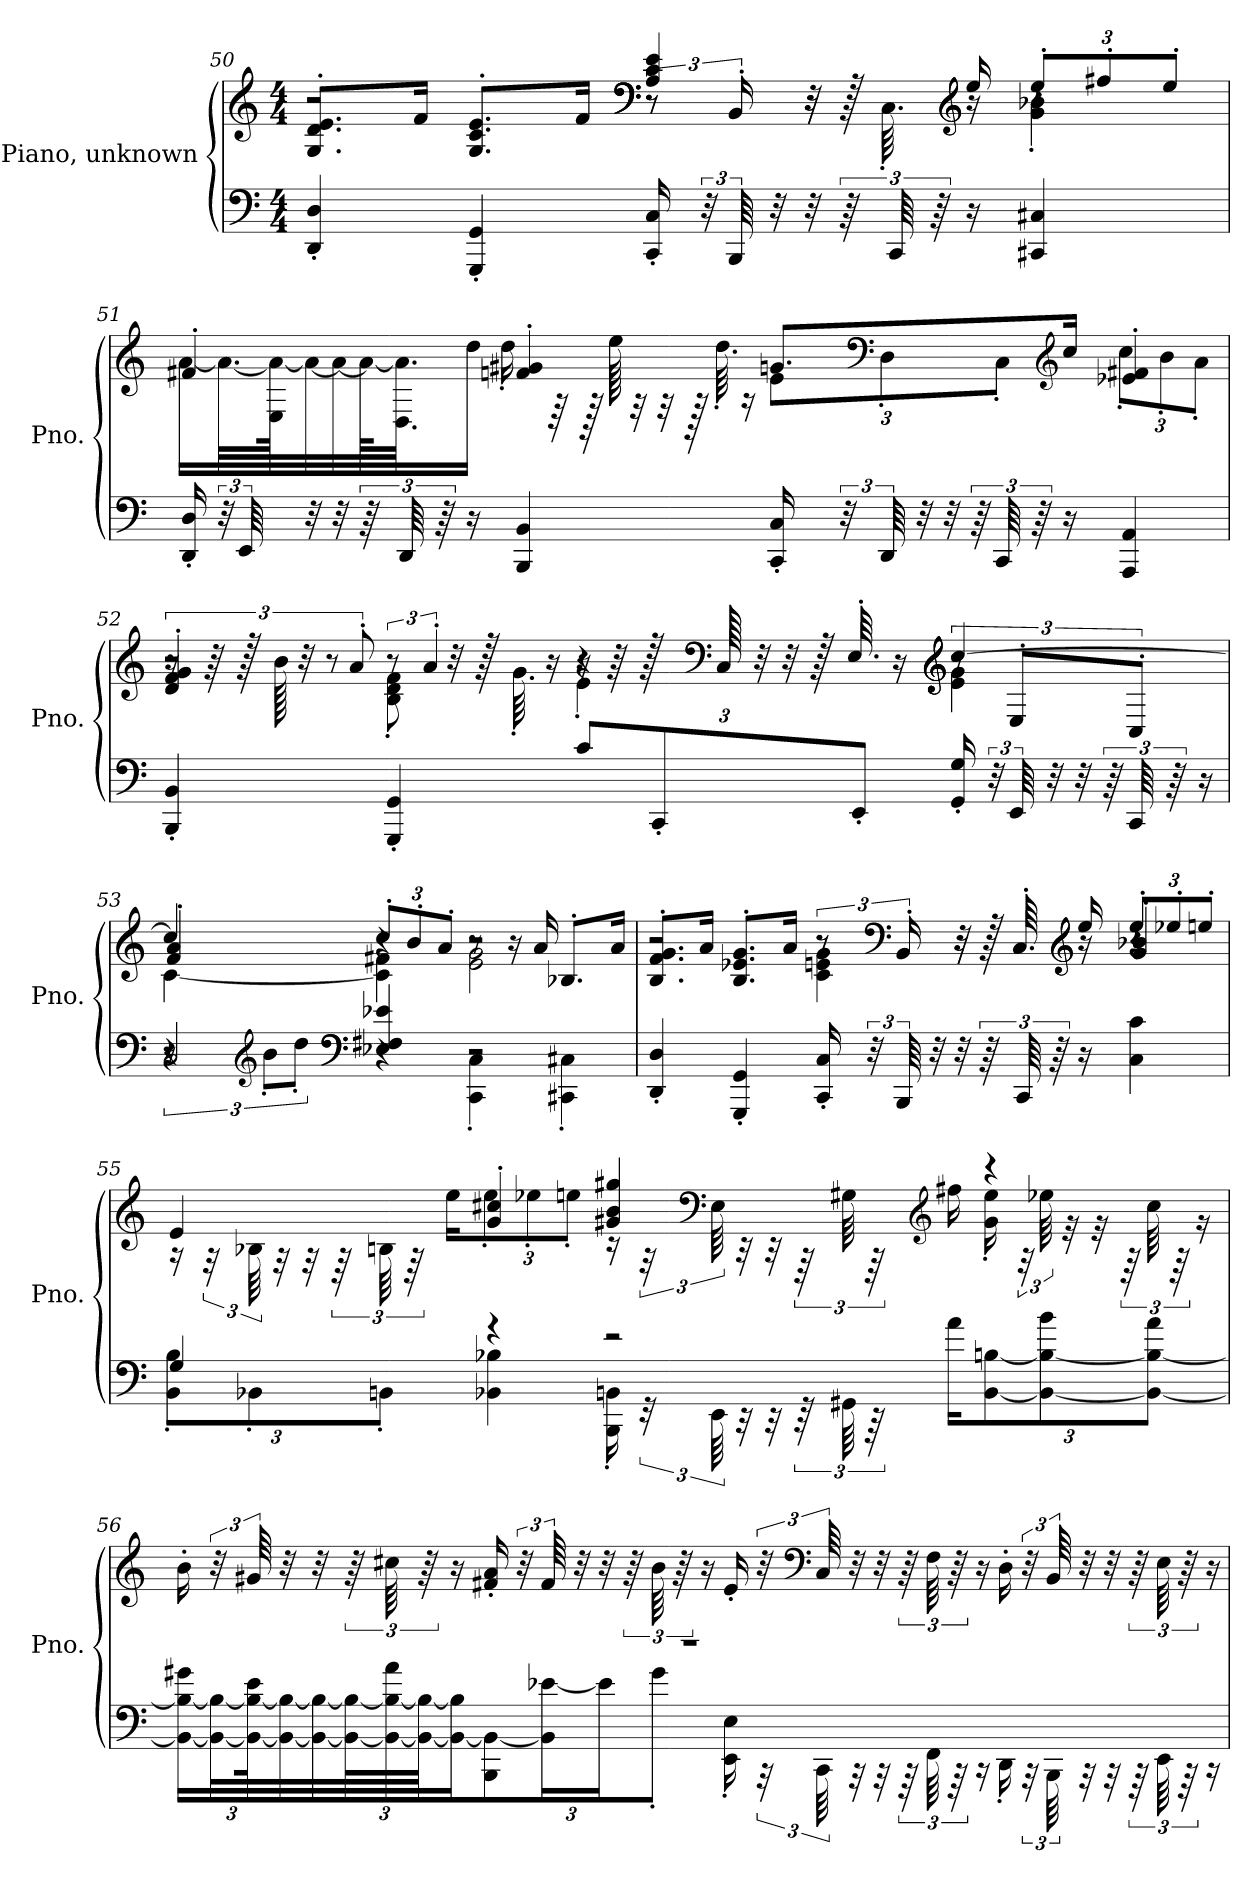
**kern	**kern
*part1	*part1
*staff2	*staff1
*I"Piano, unknown	*
*I'Pno.	*
!!LO:LB:g=z
*clefF4	*clefG2
*k[]	*k[]
*M4/4	*M4/4
=50	=50
*	*^
*	*	*^
4DD/' 4D/'	8.G/' 8.d/' 8.e/'L	2r	2r
.	16f/Jk	.	.
4GGG/' 4GG/'	8.G/' 8.c/' 8.e/'L	.	.
.	16f/Jk	.	.
*	*clefF4	*	*
16CC/' 16C/'	12r	8r	4A/ 4c/ 4e/
48r	.	.	.
96BBB/	24BB'/	.	.
32r	.	.	.
32r	16r	32r	.
96r	.	128r	.
.	.	64.C'\	.
96CC/	.	.	.
96r	.	.	.
*	*clefG2	*	*
16r	16ee/	16r	.
*	*Xbrackettup	*	*
4CC#X/ 4C#X/	12ee'/L	4g\' 4b-X\'	4r
.	12ff#X'/	.	.
.	12ee'/J	.	.
*	*	*v	*v
!!LO:LB:g=z
=51	=51	=51
16DD/' 16D/'	4f#X'/	[16a\LL
48r	.	64.a\LL_
96EE/	.	.
.	.	128E\ 128a\_JK
32r	.	32a\_
32r	.	32a\_
96r	.	128a\KL_
.	.	64.D\ 64.a\]JJ
96DD/	.	.
96r	.	.
16r	.	16dd\JJ
4BBB/ 4BB/	4fn/' 4g#X/'	16dd'\
.	.	64r
.	.	128r
.	.	128ee\
.	.	32r
.	.	32r
.	.	128r
.	.	64.dd'\
.	.	16r
16CC/' 16C/'	8.gn/L	12e\L
48r	.	.
*	*clefF4	*
96DD/	.	12D'\
32r	.	.
32r	.	.
96r	.	.
96CC/	.	12C'\J
96r	.	.
*	*clefG2	*
16r	16cc/Jk	.
4AAA/ 4AA/	4e-X/' 4f#X/'	12cc'\L
.	.	12b'\
.	.	12a'\J
!!LO:LB:g=z
=52	=52	=52
*	*	*^
*	*	*	*brackettup
4BBB/' 4BB/'	2r	16r	6d/' 6f/' 6g/'
.	.	64r	.
.	.	128r	.
.	.	128b\	.
.	.	32r	.
.	.	8r	.
.	.	.	12a'/
4GGG/' 4GG/'	.	8B\' 8d\' 8f\'	12r
.	.	.	6a'/
.	.	32r	.
.	.	128r	.
.	.	64.g'\	.
.	.	16r	.
*Xbrackettup	*	*	*
12c/L	4r	4e'\	16r
.	.	.	64r
.	.	.	128r
12CC'/	.	.	.
*	*clefF4	*	*
.	.	.	128C/
.	.	.	32r
.	.	.	32r
.	.	.	128r
.	.	.	64.E'/
12EE'/J	.	.	.
.	.	.	16r
*	*clefG2	*	*
16GG/' 16G/'	[4cc/	4e\ 4g\	12r
*brackettup	*	*	*
48r	.	.	.
96EE/	.	.	12E'/L
32r	.	.	.
32r	.	.	.
96r	.	.	.
96CC/	.	.	12C'/J
96r	.	.	.
16r	.	.	.
!!LO:LB:g=z	!!	!!
=53	=53	=53	=53
*^	*	*	*
*	*^	*	*	*
4r	12r	2C/	4cc/]	[4c\	4f/' 4a/'
*clefG2	*	*	*	*	*
.	12b'\L	.	.	.	.
.	12dd'\J	.	.	.	.
*clefF4	*	*	*	*	*
*	*	*	*	*	*Xbrackettup
4E-X/ 4F#X/ 4e-X/	4r	.	4r	4c\] 4f#X\	12cc'/L
.	.	.	.	.	12b'/
.	.	.	.	.	12a'/J
2r	4CC\' 4C\'	2r	2r	2e\ 2g\	8r
.	.	.	.	.	16r
.	.	.	.	.	16a/
.	4CC#X\' 4C#X\'	.	.	.	8.B-X'/L
.	.	.	.	.	16a/Jk
*v	*v	*v	*	*	*
=54	=54	=54	=54
4DD/' 4D/'	8.B/' 8.f/' 8.g/'L	2r	2r
.	16a/Jk	.	.
4GGG/' 4GG/'	8.B/' 8.e-X/' 8.g/'L	.	.
.	16a/Jk	.	.
*	*brackettup	*	*
16CC/' 16C/'	12r	4c\ 4en\ 4g\	8r
48r	.	.	.
*	*clefF4	*	*
96BBB/	24BB'/	.	.
32r	.	.	.
32r	16r	.	32r
96r	.	.	128r
.	.	.	64.C'/
96CC/	.	.	.
96r	.	.	.
*	*clefG2	*	*
16r	16ee/	.	16r
*	*Xbrackettup	*	*
4C\ 4c\	12ee'/L	4r	4g/' 4b-X/'
.	12ee-X'/	.	.
.	12een'/J	.	.
*	*v	*v	*v
!!LO:PB:g=z
=55	=55
*^	*
*	*Xbrackettup	*
*	*	*^
4G/	12BB\' 12B\'L	4e/	16r
*	*	*	*brackettup
.	.	.	48r
.	12BB-X'\	.	96B-X\
.	.	.	32r
.	.	.	32r
.	.	.	96r
.	12BBn'\J	.	96Bn\
.	.	.	96r
.	.	.	16ee\KL
*	*	*	*Xbrackettup
4r	4BB-X\ 4B-X\	4g/' 4cc#X/'	12ee'\
.	.	.	12ee-X'\
.	.	.	12een'\J
2r	16BBB\' 16BBn\'	4g#X/ 4b/ 4gg#X/	16r
*	*brackettup	*	*brackettup
.	48r	.	48r
*	*	*clefF4	*
.	96EE\	.	96E\
.	32r	.	32r
.	32r	.	32r
.	96r	.	96r
.	96GG#X\	.	96G#X\
.	96r	.	96r
*	*	*clefG2	*
.	16a\KL	.	16ff#X\
*	*Xbrackettup	*	*
.	[12BB\ [12Bn\	4r	16g#\' 16ee\'
.	.	.	48r
.	12BB\_ 12B\_ 12b\	.	96ee-X\
.	.	.	32r
.	.	.	32r
.	.	.	96r
.	12BB\_ 12B\_ 12a\J	.	96cc#\
.	.	.	96r
.	.	.	16r
*	*	*v	*v
!!LO:LB:g=z
=56	=56	=56
1r	16BB\_ 16B\_ 16g#X\LL	16b'\
.	48BB\_ 48B\_L	48r
.	96BB\_ 96B\_ 96e\K	96g#X/
.	32BB\_ 32B\_	32r
.	32BB\_ 32B\_	32r
.	96BB\_ 96B\_L	96r
.	96BB\_ 96B\_ 96a\	96cc#X\
.	96BB\_ 96B\_JJ	96r
.	16BB\_ 16B\]J	16r
.	12BBB\ 12BB\_	16f#X/' 16a/'
.	.	48r
.	24BB\] [24e-X\L	96f#/
.	.	32r
.	24e-\J]	32r
.	.	96r
.	12g#'\J	96b\
.	.	96r
.	.	16r
.	16EE\' 16E\'	16e'/
*	*brackettup	*
.	48r	48r
*	*	*clefF4
.	96CC\	96C/
.	32r	32r
.	32r	32r
.	96r	96r
.	96FF\	96F\
.	96r	96r
.	16r	16r
.	16DD'\	16D'\
.	48r	48r
.	96BBB\	96BB/
.	32r	32r
.	32r	32r
.	96r	96r
.	96EE\	96E\
.	96r	96r
.	16r	16r
*v	*v	*
=	=
*-	*-
